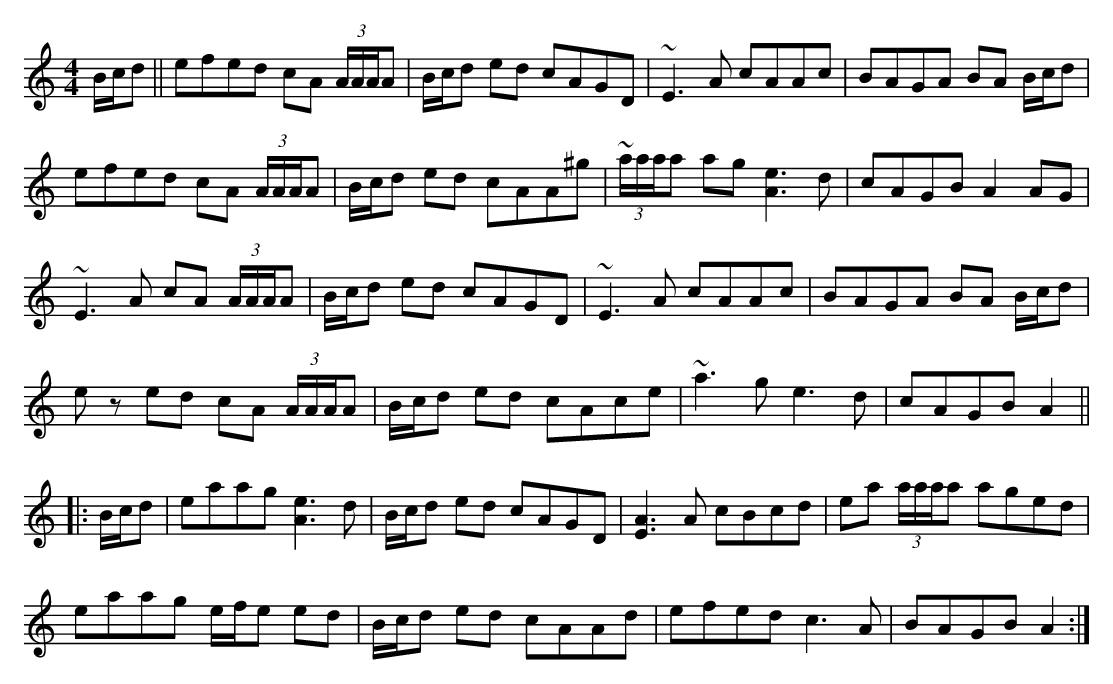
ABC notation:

X:1
M:4/4
K:Amin
B/c/d||efed cA (3A/A/A/A|B/c/d ed cAGD|~E3 A cAAc|BAGA BA B/c/d|
efed cA (3A/A/A/A|B/c/d ed cAA^g|~(3a/a/a/a ag [A3e3] d|cAGB A2 AG|
~E3 A cA (3A/A/A/A|B/c/d ed cAGD|~E3 A cAAc|BAGA BA B/c/d|
ez ed cA (3A/A/A/A|B/c/d ed cAce|~a3 g e3 d|cAGB A2||
|:B/c/d|eaag [A3e3] d|B/c/d ed cAGD|[E3A3] A cBcd|ea (3a/a/a/a aged|
eaag e/f/e ed|B/c/d ed cAAd|efed c3 A|BAGB A2:|
